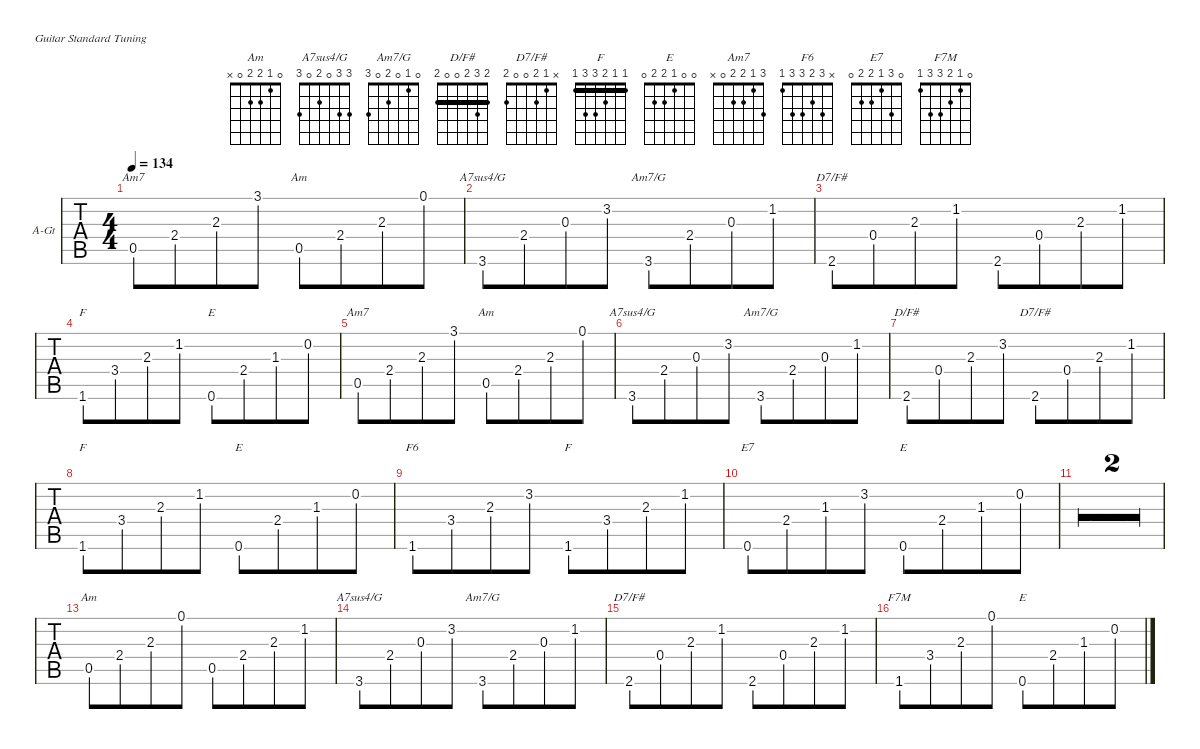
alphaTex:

\hideDynamics
\bracketExtendMode nobrackets
\firstSystemTrackNameOrientation horizontal
\otherSystemsTrackNameOrientation horizontal
\track ("A.Guitar" "A-Gt") {multiBarRest instrument acousticguitarsteel}
\staff {tabs}
\tuning (E4 B3 G3 D3 A2 E2)
\chord ("Am" 0 1 2 2 0 x)
\chord ("A7sus4/G" 3 3 0 2 0 3)
\chord ("Am7/G" 0 1 0 2 0 3)
\chord ("D/F#" 2 3 2 0 0 2) {barre 2}
\chord ("D7/F#" x 1 2 0 0 2)
\chord ("F" 1 1 2 3 3 1) {barre (1 1)}
\chord ("E" 0 0 1 2 2 0)
\chord ("Am7" 3 1 2 2 0 x)
\chord ("F6" x 3 2 3 3 1)
\chord ("E7" 0 3 1 2 2 0)
\chord ("F7M" 0 1 2 3 3 1)
\ts (4 4)
\tempo 134
\clef g2
\ks aminor
0.5.8{ch "Am7" dy mf beam merge} 2.4.8{beam merge} 2.3.8{beam merge} 3.1.8 0.5.8{ch "Am" beam merge} 2.4.8{beam merge} 2.3.8{beam merge} 0.1.8 |
3.6.8{ch "A7sus4/G" beam merge} 2.4.8{beam merge} 0.3.8{beam merge} 3.2.8 3.6.8{ch "Am7/G" beam merge} 2.4.8{beam merge} 0.3.8{beam merge} 1.2.8 |
2.6.8{ch "D7/F#" beam merge} 0.4.8{beam merge} 2.3.8{beam merge} 1.2.8 2.6.8{beam merge} 0.4.8{beam merge} 2.3.8{beam merge} 1.2.8 |
1.6.8{ch "F" beam merge} 3.4.8{beam merge} 2.3.8{beam merge} 1.2.8 0.6.8{ch "E" beam merge} 2.4.8{beam merge} 1.3.8{beam merge} 0.2.8 |
0.5.8{ch "Am7" beam merge} 2.4.8{beam merge} 2.3.8{beam merge} 3.1.8 0.5.8{ch "Am" beam merge} 2.4.8{beam merge} 2.3.8{beam merge} 0.1.8 |
3.6.8{ch "A7sus4/G" beam merge} 2.4.8{beam merge} 0.3.8{beam merge} 3.2.8 3.6.8{ch "Am7/G" beam merge} 2.4.8{beam merge} 0.3.8{beam merge} 1.2.8 |
2.6.8{ch "D/F#" beam merge} 0.4.8{beam merge} 2.3.8{beam merge} 3.2.8 2.6.8{ch "D7/F#" beam merge} 0.4.8{beam merge} 2.3.8{beam merge} 1.2.8 |
1.6.8{ch "F" beam merge} 3.4.8{beam merge} 2.3.8{beam merge} 1.2.8 0.6.8{ch "E" beam merge} 2.4.8{beam merge} 1.3.8{beam merge} 0.2.8 |
1.6.8{ch "F6" beam merge} 3.4.8{beam merge} 2.3.8{beam merge} 3.2.8 1.6.8{ch "F" beam merge} 3.4.8{beam merge} 2.3.8{beam merge} 1.2.8 |
0.6.8{ch "E7" beam merge} 2.4.8{beam merge} 1.3.8{beam merge} 3.2.8 0.6.8{ch "E" beam merge} 2.4.8{beam merge} 1.3.8{beam merge} 0.2.8 |
\simile firstofdouble
|
\simile secondofdouble
|
\simile none
0.5.8{ch "Am" beam merge} 2.4.8{beam merge} 2.3.8{beam merge} 0.1.8 0.5.8{beam merge} 2.4.8{beam merge} 2.3.8 1.2.8 |
3.6.8{ch "A7sus4/G" beam merge} 2.4.8{beam merge} 0.3.8{beam merge} 3.2.8 3.6.8{ch "Am7/G" beam merge} 2.4.8{beam merge} 0.3.8{beam merge} 1.2.8 |
2.6.8{ch "D7/F#" beam merge} 0.4.8{beam merge} 2.3.8{beam merge} 1.2.8 2.6.8{beam merge} 0.4.8{beam merge} 2.3.8{beam merge} 1.2.8 |
1.6.8{ch "F7M" beam merge} 3.4.8{beam merge} 2.3.8{beam merge} 0.1.8 0.6.8{ch "E" beam merge} 2.4.8{beam merge} 1.3.8{beam merge} 0.2.8
